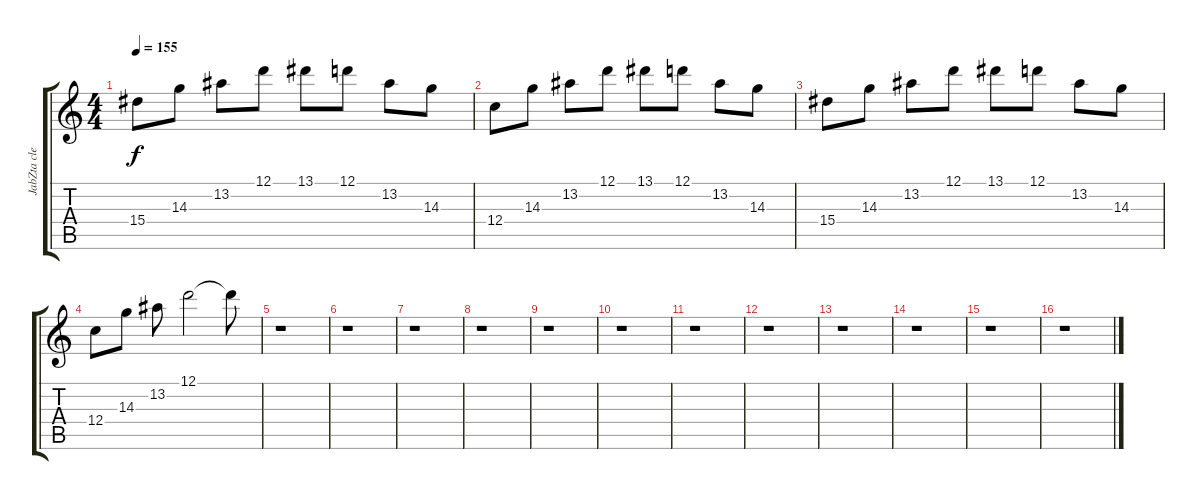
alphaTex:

\track ("JabZta clean (feels)" "JabZta cle") {instrument electricguitarclean}
\staff {score tabs}
\tuning (D4 A3 F3 C3 G2 C2) {hide}
\ts (4 4)
\tempo 155
\clef g2
\ks c
15.4.8{dy f} 14.3.8 13.2.8 12.1.8 13.1.8 12.1.8 13.2.8 14.3.8 |
12.4.8 14.3.8 13.2.8 12.1.8 13.1.8 12.1.8 13.2.8 14.3.8 |
15.4.8 14.3.8 13.2.8 12.1.8 13.1.8 12.1.8 13.2.8 14.3.8 |
12.4.8 14.3.8 13.2.8 12.1.2 12.1{t}.8 |
r.1 |
r.1 |
r.1 |
r.1 |
r.1 |
r.1 |
r.1 |
r.1 |
r.1 |
r.1 |
r.1 |
r.1
